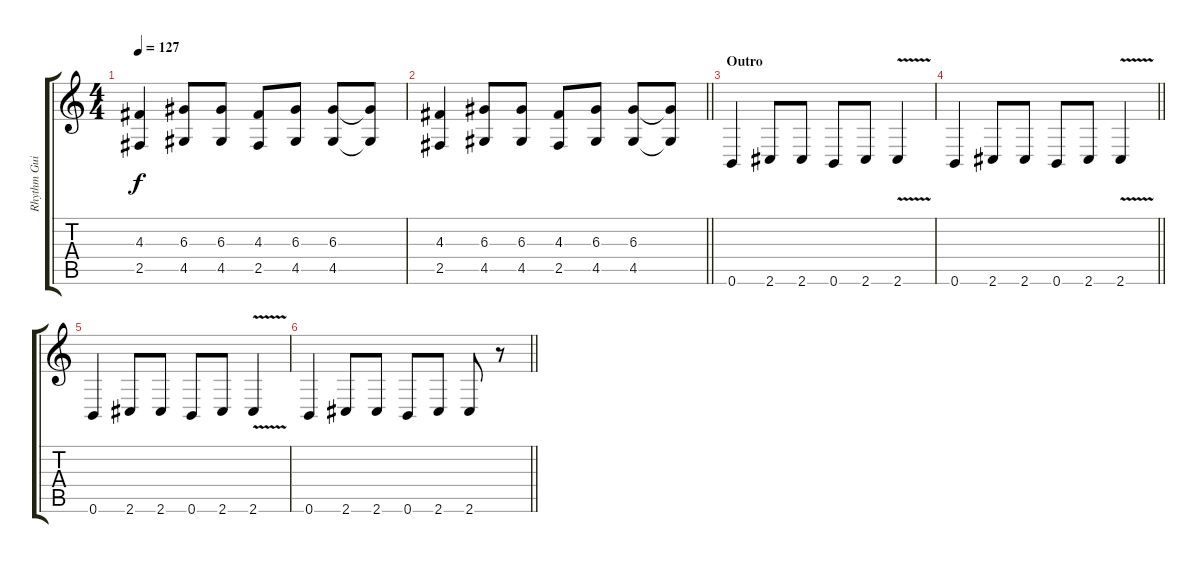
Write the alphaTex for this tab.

\track ("Rhythm Guitar" "Rhythm Gui") {instrument distortionguitar}
\staff {score tabs}
\tuning (B3 Gb3 D3 A2 E2 B1) {hide}
\ts (4 4)
\tempo 127
\clef g2
\ks c
(4.3 2.5).4{dy f} (6.3 4.5).8 (6.3 4.5).8 (4.3 2.5).8 (6.3 4.5).8 (6.3 4.5).8 (6.3{t} 4.5{t}).8 |
\barLineRight lightlight
(4.3 2.5).4 (6.3 4.5).8 (6.3 4.5).8 (4.3 2.5).8 (6.3 4.5).8 (6.3 4.5).8 (6.3{t} 4.5{t}).8 |
\section ("" "Outro")
0.6.4 2.6.8 2.6.8 0.6.8 2.6.8 2.6{v}.4 |
\barLineRight lightlight
0.6.4 2.6.8 2.6.8 0.6.8 2.6.8 2.6{v}.4 |
0.6.4 2.6.8 2.6.8 0.6.8 2.6.8 2.6{v}.4 |
\barLineRight lightlight
0.6.4 2.6.8 2.6.8 0.6.8 2.6.8 2.6.8 r.8
